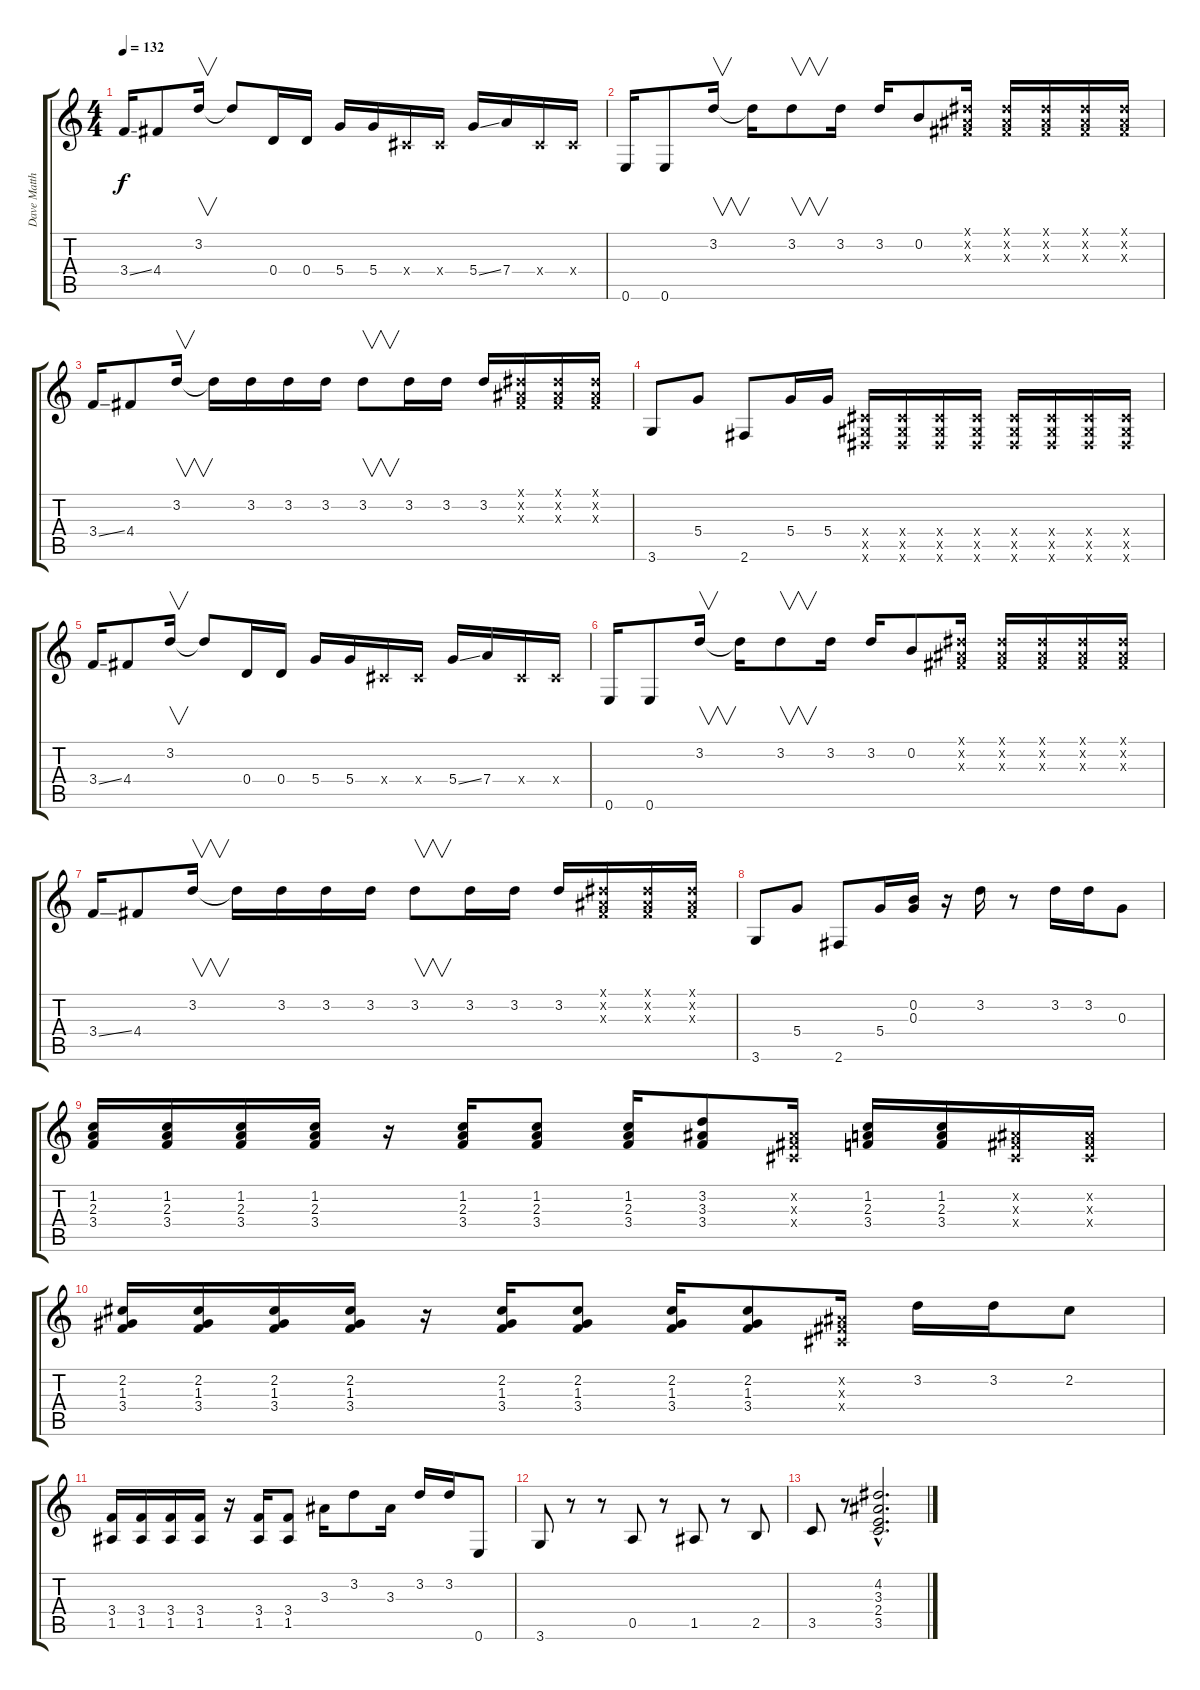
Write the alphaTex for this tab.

\track ("Dave Matthews" "Dave Matth") {instrument acousticguitarnylon}
\staff {score tabs}
\tuning (E4 B3 G3 D3 A2 E2) {hide}
\ts (4 4)
\tempo 132
\clef g2
\ks c
3.4{ss}.16{dy f instrument acousticguitarnylon} 4.4.8 3.2.16{v} 3.2{t}.8 0.4.16 0.4.16 5.4.16 5.4.16 -1.4{x}.16 -1.4{x}.16 5.4{ss}.16 7.4.16 -1.4{x}.16 -1.4{x}.16 |
0.6.16 0.6.8 3.2.16{v} 3.2{t}.16 3.2.8{v} 3.2.16 3.2.16 0.2.8 (-1.1{x} -1.2{x} -1.3{x}).16 (-1.1{x} -1.2{x} -1.3{x}).16 (-1.1{x} -1.2{x} -1.3{x}).16 (-1.1{x} -1.2{x} -1.3{x}).16 (-1.1{x} -1.2{x} -1.3{x}).16 |
3.4{ss}.16 4.4.8 3.2.16{v} 3.2{t}.16 3.2.16 3.2.16 3.2.16 3.2.8{v} 3.2.16 3.2.16 3.2.16 (-1.1{x} -1.2{x} -1.3{x}).16 (-1.1{x} -1.2{x} -1.3{x}).16 (-1.1{x} -1.2{x} -1.3{x}).16 |
3.6.8 5.4.8 2.6.8 5.4.16 5.4.16 (-1.4{x} -1.5{x} -1.6{x}).16 (-1.4{x} -1.5{x} -1.6{x}).16 (-1.4{x} -1.5{x} -1.6{x}).16 (-1.4{x} -1.5{x} -1.6{x}).16 (-1.4{x} -1.5{x} -1.6{x}).16 (-1.4{x} -1.5{x} -1.6{x}).16 (-1.4{x} -1.5{x} -1.6{x}).16 (-1.4{x} -1.5{x} -1.6{x}).16 |
3.4{ss}.16 4.4.8 3.2.16{v} 3.2{t}.8 0.4.16 0.4.16 5.4.16 5.4.16 -1.4{x}.16 -1.4{x}.16 5.4{ss}.16 7.4.16 -1.4{x}.16 -1.4{x}.16 |
0.6.16 0.6.8 3.2.16{v} 3.2{t}.16 3.2.8{v} 3.2.16 3.2.16 0.2.8 (-1.1{x} -1.2{x} -1.3{x}).16 (-1.1{x} -1.2{x} -1.3{x}).16 (-1.1{x} -1.2{x} -1.3{x}).16 (-1.1{x} -1.2{x} -1.3{x}).16 (-1.1{x} -1.2{x} -1.3{x}).16 |
3.4{ss}.16 4.4.8 3.2.16{v} 3.2{t}.16 3.2.16 3.2.16 3.2.16 3.2.8{v} 3.2.16 3.2.16 3.2.16 (-1.1{x} -1.2{x} -1.3{x}).16 (-1.1{x} -1.2{x} -1.3{x}).16 (-1.1{x} -1.2{x} -1.3{x}).16 |
3.6.8 5.4.8 2.6.8 5.4.16 (0.2 0.3).16 r.16 3.2.16 r.8 3.2.16 3.2.16 0.3.8 |
(1.2 2.3 3.4).16 (1.2 2.3 3.4).16 (1.2 2.3 3.4).16 (1.2 2.3 3.4).16 r.16 (1.2 2.3 3.4).16 (1.2 2.3 3.4).8 (1.2 2.3 3.4).16 (3.2 3.3 3.4).8 (-1.2{x} -1.3{x} -1.4{x}).16 (1.2 2.3 3.4).16 (1.2 2.3 3.4).16 (-1.2{x} -1.3{x} -1.4{x}).16 (-1.2{x} -1.3{x} -1.4{x}).16 |
(2.2 1.3 3.4).16 (2.2 1.3 3.4).16 (2.2 1.3 3.4).16 (2.2 1.3 3.4).16 r.16 (2.2 1.3 3.4).16 (2.2 1.3 3.4).8 (2.2 1.3 3.4).16 (2.2 1.3 3.4).8 (-1.2{x} -1.3{x} -1.4{x}).16 3.2.16 3.2.16 2.2.8 |
(3.4 1.5).16 (3.4 1.5).16 (3.4 1.5).16 (3.4 1.5).16 r.16 (3.4 1.5).16 (3.4 1.5).8 3.3.16 3.2.8 3.3.16 3.2.16 3.2.16 0.6.8 |
3.6.8 r.8 r.8 0.5.8 r.8 1.5.8 r.8 2.5.8 |
3.5.8 r.8 (4.2{hac} 3.3{hac} 2.4{hac} 3.5{hac}).2{d}
